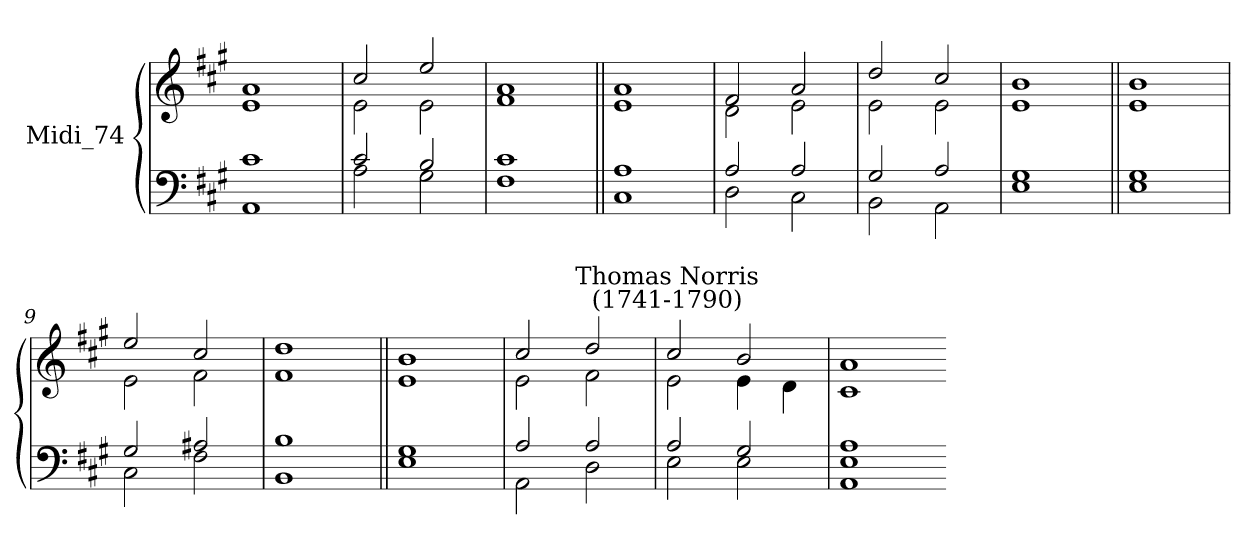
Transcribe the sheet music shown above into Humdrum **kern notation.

**kern	**kern
*part2	*part1
*staff2	*staff1
*I"Midi_74	*
*clefF4	*clefG2
*k[f#c#g#]	*k[f#c#g#]
*A:	*A:
=1	=1
*^	*^
1c#/	1AA\	1a/	1e\
=2	=2	=2	=2
2c#/	2A\	2cc#/	2e\
2B/	2G#\	2ee/	2e\
=3	=3	=3	=3
1c#/	1F#\	1a/	1f#\
=4||	=4||	=4||	=4||
1A/	1C#\	1a/	1e\
=5	=5	=5	=5
2A/	2D\	2f#/	2d\
2A/	2C#\	2a/	2e\
=6	=6	=6	=6
2G#/	2BB\	2dd/	2e\
2A/	2AA\	2cc#/	2e\
=7	=7	=7	=7
1G#/	1E\	1b/	1e\
=8||	=8||	=8||	=8||
1G#/	1E\	1b/	1e\
=9	=9	=9	=9
2G#/	2C#\	2ee/	2e\
2A#X/	2F#\	2cc#/	2f#\
=10	=10	=10	=10
1B/	1BB\	1dd/	1f#\
=11||	=11||	=11||	=11||
1G#/	1E\	1b/	1e\
=12	=12	=12	=12
2A/	2AA\	2cc#/	2e\
2A/	2D\	2dd/	2f#\
=13	=13	=13	=13
!	!	!LO:TX:a:cj:t=Thomas Norris\n(1741-1790)	!
2A/	2E\	2cc#/	2e\
2G#/	2E\	2b/	4e\
.	.	.	4d\
=14	=14	=14	=14
1A/	1AA\ 1E\	1a/	1c#\
*v	*v	*	*
*	*v	*v
=-	=-
*-	*-
